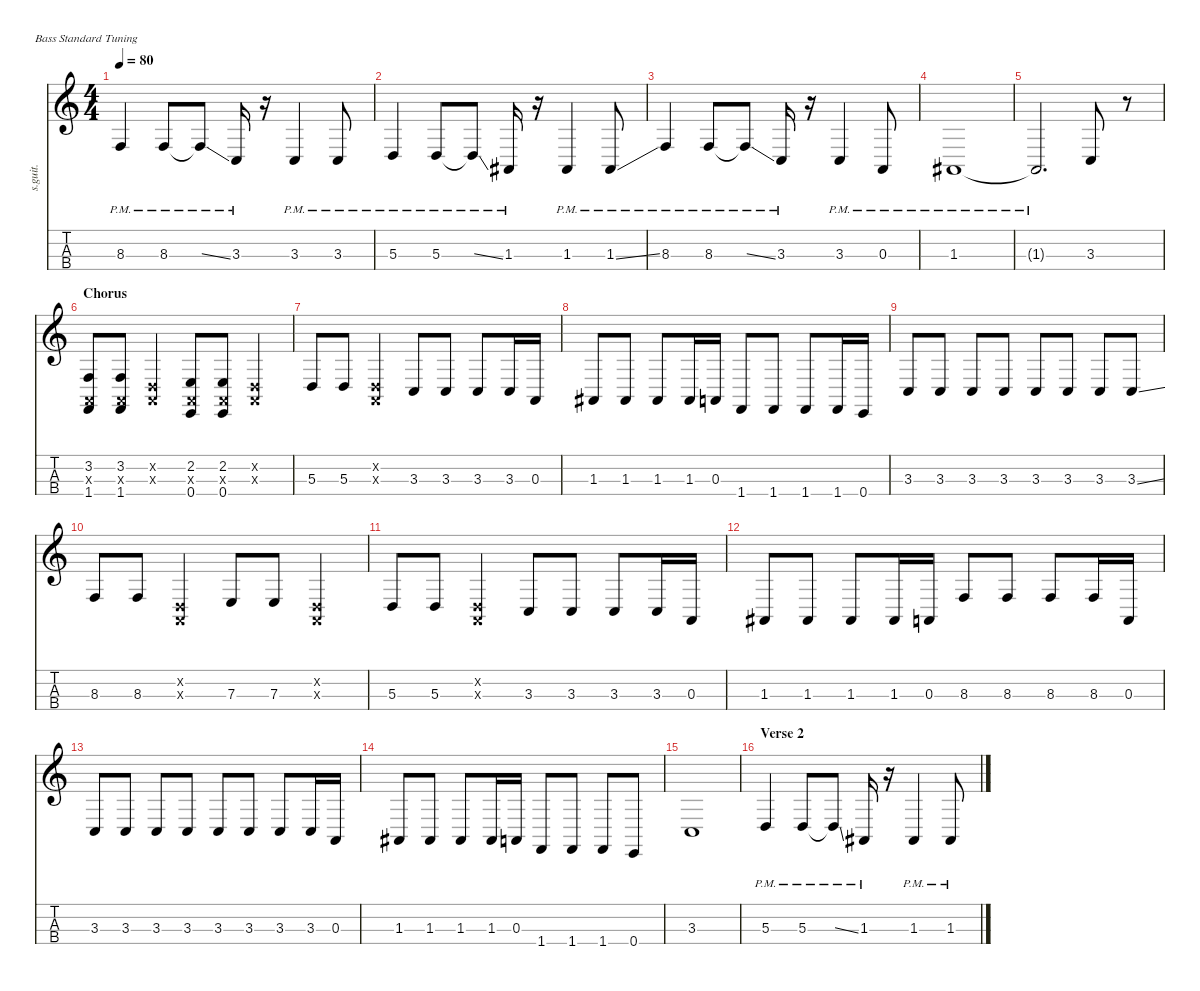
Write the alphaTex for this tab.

\defaultSystemsLayout 4
\hideDynamics
\bracketExtendMode nobrackets
\track ("Mike Dirnt" "s.guit.") {instrument electricbasspick}
\staff {score tabs}
\tuning (G2 D2 A1 E1)
\ts (4 4)
\tempo 80
\clef g2
\ks c
8.3{pm}.4{lyrics (0 "") lyrics (1 "") lyrics (2 "") lyrics (3 "") lyrics (4 "") dy f} 8.3{pm}.8{lyrics (0 "") lyrics (1 "") lyrics (2 "") lyrics (3 "") lyrics (4 "")} 8.3{ss pm t}.8{lyrics (0 "") lyrics (1 "") lyrics (2 "") lyrics (3 "") lyrics (4 "")} 3.3{pm}.16{lyrics (0 "") lyrics (1 "") lyrics (2 "") lyrics (3 "") lyrics (4 "")} r.16 3.3{pm}.4{lyrics (0 "") lyrics (1 "") lyrics (2 "") lyrics (3 "") lyrics (4 "")} 3.3{pm}.8{lyrics (0 "") lyrics (1 "") lyrics (2 "") lyrics (3 "") lyrics (4 "")} |
5.3{pm}.4{lyrics (0 "") lyrics (1 "") lyrics (2 "") lyrics (3 "") lyrics (4 "")} 5.3{pm}.8{lyrics (0 "") lyrics (1 "") lyrics (2 "") lyrics (3 "") lyrics (4 "")} 5.3{ss pm t}.8{lyrics (0 "") lyrics (1 "") lyrics (2 "") lyrics (3 "") lyrics (4 "")} 1.3{pm acc #}.16{lyrics (0 "") lyrics (1 "") lyrics (2 "") lyrics (3 "") lyrics (4 "")} r.16 1.3{pm acc #}.4{lyrics (0 "") lyrics (1 "") lyrics (2 "") lyrics (3 "") lyrics (4 "")} 1.3{ss pm acc #}.8{lyrics (0 "") lyrics (1 "") lyrics (2 "") lyrics (3 "") lyrics (4 "")} |
8.3{pm}.4{lyrics (0 "") lyrics (1 "") lyrics (2 "") lyrics (3 "") lyrics (4 "")} 8.3{pm}.8{lyrics (0 "") lyrics (1 "") lyrics (2 "") lyrics (3 "") lyrics (4 "")} 8.3{ss pm t}.8{lyrics (0 "") lyrics (1 "") lyrics (2 "") lyrics (3 "") lyrics (4 "")} 3.3{pm}.16{lyrics (0 "") lyrics (1 "") lyrics (2 "") lyrics (3 "") lyrics (4 "")} r.16 3.3{pm}.4{lyrics (0 "") lyrics (1 "") lyrics (2 "") lyrics (3 "") lyrics (4 "")} 0.3{pm}.8{lyrics (0 "") lyrics (1 "") lyrics (2 "") lyrics (3 "") lyrics (4 "")} |
1.3{pm acc #}.1{lyrics (0 "") lyrics (1 "") lyrics (2 "") lyrics (3 "") lyrics (4 "")} |
1.3{pm t acc #}.2{d lyrics (0 "") lyrics (1 "") lyrics (2 "") lyrics (3 "") lyrics (4 "")} 3.3.8{lyrics (0 "") lyrics (1 "") lyrics (2 "") lyrics (3 "") lyrics (4 "")} r.8 |
\section ("" "Chorus")
(3.2 0.3{x} 1.4).8{lyrics (0 "") lyrics (1 "") lyrics (2 "") lyrics (3 "") lyrics (4 "")} (3.2 0.3{x} 1.4).8{lyrics (0 "") lyrics (1 "") lyrics (2 "") lyrics (3 "") lyrics (4 "")} (0.2{x} 0.3{x}).4{lyrics (0 "") lyrics (1 "") lyrics (2 "") lyrics (3 "") lyrics (4 "")} (2.2 0.3{x} 0.4).8{lyrics (0 "") lyrics (1 "") lyrics (2 "") lyrics (3 "") lyrics (4 "")} (2.2 0.3{x} 0.4).8{lyrics (0 "") lyrics (1 "") lyrics (2 "") lyrics (3 "") lyrics (4 "")} (0.2{x} 0.3{x}).4{lyrics (0 "") lyrics (1 "") lyrics (2 "") lyrics (3 "") lyrics (4 "")} |
5.3.8{lyrics (0 "") lyrics (1 "") lyrics (2 "") lyrics (3 "") lyrics (4 "")} 5.3.8{lyrics (0 "") lyrics (1 "") lyrics (2 "") lyrics (3 "") lyrics (4 "")} (0.2{x} 0.3{x}).4{lyrics (0 "") lyrics (1 "") lyrics (2 "") lyrics (3 "") lyrics (4 "")} 3.3.8{lyrics (0 "") lyrics (1 "") lyrics (2 "") lyrics (3 "") lyrics (4 "")} 3.3.8{lyrics (0 "") lyrics (1 "") lyrics (2 "") lyrics (3 "") lyrics (4 "")} 3.3.8{lyrics (0 "") lyrics (1 "") lyrics (2 "") lyrics (3 "") lyrics (4 "")} 3.3.16{lyrics (0 "") lyrics (1 "") lyrics (2 "") lyrics (3 "") lyrics (4 "")} 0.3.16{lyrics (0 "") lyrics (1 "") lyrics (2 "") lyrics (3 "") lyrics (4 "")} |
1.3{acc #}.8{lyrics (0 "") lyrics (1 "") lyrics (2 "") lyrics (3 "") lyrics (4 "")} 1.3{acc #}.8{lyrics (0 "") lyrics (1 "") lyrics (2 "") lyrics (3 "") lyrics (4 "")} 1.3{acc #}.8{lyrics (0 "") lyrics (1 "") lyrics (2 "") lyrics (3 "") lyrics (4 "")} 1.3{acc #}.16{lyrics (0 "") lyrics (1 "") lyrics (2 "") lyrics (3 "") lyrics (4 "")} 0.3.16{lyrics (0 "") lyrics (1 "") lyrics (2 "") lyrics (3 "") lyrics (4 "")} 1.4.8{lyrics (0 "") lyrics (1 "") lyrics (2 "") lyrics (3 "") lyrics (4 "")} 1.4.8{lyrics (0 "") lyrics (1 "") lyrics (2 "") lyrics (3 "") lyrics (4 "")} 1.4.8{lyrics (0 "") lyrics (1 "") lyrics (2 "") lyrics (3 "") lyrics (4 "")} 1.4.16{lyrics (0 "") lyrics (1 "") lyrics (2 "") lyrics (3 "") lyrics (4 "")} 0.4.16{lyrics (0 "") lyrics (1 "") lyrics (2 "") lyrics (3 "") lyrics (4 "")} |
3.3.8{lyrics (0 "") lyrics (1 "") lyrics (2 "") lyrics (3 "") lyrics (4 "")} 3.3.8{lyrics (0 "") lyrics (1 "") lyrics (2 "") lyrics (3 "") lyrics (4 "")} 3.3.8{lyrics (0 "") lyrics (1 "") lyrics (2 "") lyrics (3 "") lyrics (4 "")} 3.3.8{lyrics (0 "") lyrics (1 "") lyrics (2 "") lyrics (3 "") lyrics (4 "")} 3.3.8{lyrics (0 "") lyrics (1 "") lyrics (2 "") lyrics (3 "") lyrics (4 "")} 3.3.8{lyrics (0 "") lyrics (1 "") lyrics (2 "") lyrics (3 "") lyrics (4 "")} 3.3.8{lyrics (0 "") lyrics (1 "") lyrics (2 "") lyrics (3 "") lyrics (4 "")} 3.3{ss}.8{lyrics (0 "") lyrics (1 "") lyrics (2 "") lyrics (3 "") lyrics (4 "")} |
8.3.8{lyrics (0 "") lyrics (1 "") lyrics (2 "") lyrics (3 "") lyrics (4 "")} 8.3.8{lyrics (0 "") lyrics (1 "") lyrics (2 "") lyrics (3 "") lyrics (4 "")} (0.2{x} 0.3{x}).4{lyrics (0 "") lyrics (1 "") lyrics (2 "") lyrics (3 "") lyrics (4 "")} 7.3.8{lyrics (0 "") lyrics (1 "") lyrics (2 "") lyrics (3 "") lyrics (4 "")} 7.3.8{lyrics (0 "") lyrics (1 "") lyrics (2 "") lyrics (3 "") lyrics (4 "")} (0.2{x} 0.3{x}).4{lyrics (0 "") lyrics (1 "") lyrics (2 "") lyrics (3 "") lyrics (4 "")} |
5.3.8{lyrics (0 "") lyrics (1 "") lyrics (2 "") lyrics (3 "") lyrics (4 "")} 5.3.8{lyrics (0 "") lyrics (1 "") lyrics (2 "") lyrics (3 "") lyrics (4 "")} (0.2{x} 0.3{x}).4{lyrics (0 "") lyrics (1 "") lyrics (2 "") lyrics (3 "") lyrics (4 "")} 3.3.8{lyrics (0 "") lyrics (1 "") lyrics (2 "") lyrics (3 "") lyrics (4 "")} 3.3.8{lyrics (0 "") lyrics (1 "") lyrics (2 "") lyrics (3 "") lyrics (4 "")} 3.3.8{lyrics (0 "") lyrics (1 "") lyrics (2 "") lyrics (3 "") lyrics (4 "")} 3.3.16{lyrics (0 "") lyrics (1 "") lyrics (2 "") lyrics (3 "") lyrics (4 "")} 0.3.16{lyrics (0 "") lyrics (1 "") lyrics (2 "") lyrics (3 "") lyrics (4 "")} |
1.3{acc #}.8{lyrics (0 "") lyrics (1 "") lyrics (2 "") lyrics (3 "") lyrics (4 "")} 1.3{acc #}.8{lyrics (0 "") lyrics (1 "") lyrics (2 "") lyrics (3 "") lyrics (4 "")} 1.3{acc #}.8{lyrics (0 "") lyrics (1 "") lyrics (2 "") lyrics (3 "") lyrics (4 "")} 1.3{acc #}.16{lyrics (0 "") lyrics (1 "") lyrics (2 "") lyrics (3 "") lyrics (4 "")} 0.3.16{lyrics (0 "") lyrics (1 "") lyrics (2 "") lyrics (3 "") lyrics (4 "")} 8.3.8{lyrics (0 "") lyrics (1 "") lyrics (2 "") lyrics (3 "") lyrics (4 "")} 8.3.8{lyrics (0 "") lyrics (1 "") lyrics (2 "") lyrics (3 "") lyrics (4 "")} 8.3.8{lyrics (0 "") lyrics (1 "") lyrics (2 "") lyrics (3 "") lyrics (4 "")} 8.3.16{lyrics (0 "") lyrics (1 "") lyrics (2 "") lyrics (3 "") lyrics (4 "")} 0.3.16{lyrics (0 "") lyrics (1 "") lyrics (2 "") lyrics (3 "") lyrics (4 "")} |
3.3.8{lyrics (0 "") lyrics (1 "") lyrics (2 "") lyrics (3 "") lyrics (4 "")} 3.3.8{lyrics (0 "") lyrics (1 "") lyrics (2 "") lyrics (3 "") lyrics (4 "")} 3.3.8{lyrics (0 "") lyrics (1 "") lyrics (2 "") lyrics (3 "") lyrics (4 "")} 3.3.8{lyrics (0 "") lyrics (1 "") lyrics (2 "") lyrics (3 "") lyrics (4 "")} 3.3.8{lyrics (0 "") lyrics (1 "") lyrics (2 "") lyrics (3 "") lyrics (4 "")} 3.3.8{lyrics (0 "") lyrics (1 "") lyrics (2 "") lyrics (3 "") lyrics (4 "")} 3.3.8{lyrics (0 "") lyrics (1 "") lyrics (2 "") lyrics (3 "") lyrics (4 "")} 3.3.16{lyrics (0 "") lyrics (1 "") lyrics (2 "") lyrics (3 "") lyrics (4 "")} 0.3.16{lyrics (0 "") lyrics (1 "") lyrics (2 "") lyrics (3 "") lyrics (4 "")} |
1.3{acc #}.8{lyrics (0 "") lyrics (1 "") lyrics (2 "") lyrics (3 "") lyrics (4 "")} 1.3{acc #}.8{lyrics (0 "") lyrics (1 "") lyrics (2 "") lyrics (3 "") lyrics (4 "")} 1.3{acc #}.8{lyrics (0 "") lyrics (1 "") lyrics (2 "") lyrics (3 "") lyrics (4 "")} 1.3{acc #}.16{lyrics (0 "") lyrics (1 "") lyrics (2 "") lyrics (3 "") lyrics (4 "")} 0.3.16{lyrics (0 "") lyrics (1 "") lyrics (2 "") lyrics (3 "") lyrics (4 "")} 1.4.8{lyrics (0 "") lyrics (1 "") lyrics (2 "") lyrics (3 "") lyrics (4 "")} 1.4.8{lyrics (0 "") lyrics (1 "") lyrics (2 "") lyrics (3 "") lyrics (4 "")} 1.4.8{lyrics (0 "") lyrics (1 "") lyrics (2 "") lyrics (3 "") lyrics (4 "")} 0.4.8{lyrics (0 "") lyrics (1 "") lyrics (2 "") lyrics (3 "") lyrics (4 "")} |
3.3.1{lyrics (0 "") lyrics (1 "") lyrics (2 "") lyrics (3 "") lyrics (4 "")} |
\section ("" "Verse 2")
5.3{pm}.4{lyrics (0 "") lyrics (1 "") lyrics (2 "") lyrics (3 "") lyrics (4 "")} 5.3{pm}.8{lyrics (0 "") lyrics (1 "") lyrics (2 "") lyrics (3 "") lyrics (4 "")} 5.3{ss pm t}.8{lyrics (0 "") lyrics (1 "") lyrics (2 "") lyrics (3 "") lyrics (4 "")} 1.3{pm acc #}.16{lyrics (0 "") lyrics (1 "") lyrics (2 "") lyrics (3 "") lyrics (4 "")} r.16 1.3{pm acc #}.4{lyrics (0 "") lyrics (1 "") lyrics (2 "") lyrics (3 "") lyrics (4 "")} 1.3{ss pm acc #}.8{lyrics (0 "") lyrics (1 "") lyrics (2 "") lyrics (3 "") lyrics (4 "")}
